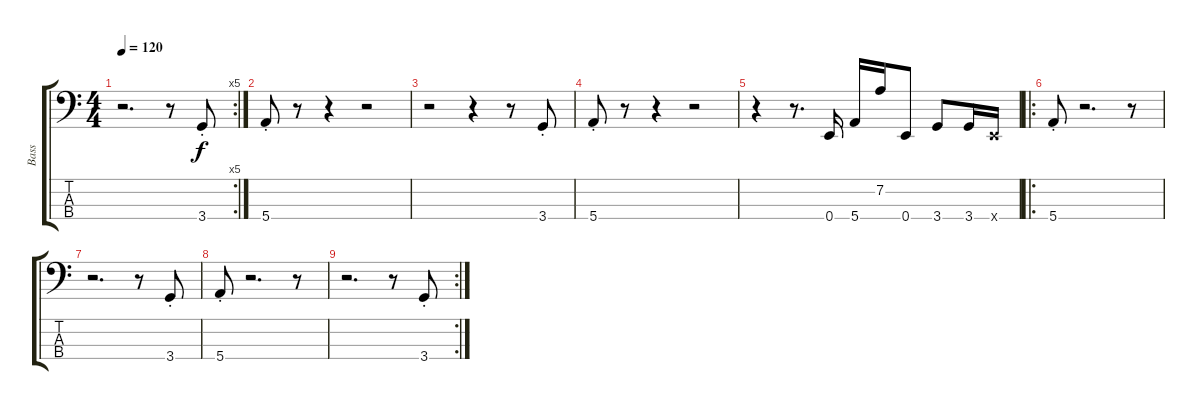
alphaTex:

\track ("Bass" "Bass") {instrument electricbassfinger}
\staff {score tabs}
\tuning (G2 D2 A1 E1) {hide}
\rc 5
\ts (4 4)
\tempo 120
\clef f4
\ks c
r.2{d dy f} r.8 3.4{st}.8 |
5.4{st}.8 r.8 r.4 r.2 |
r.2 r.4 r.8 3.4{st}.8 |
5.4{st}.8 r.8 r.4 r.2 |
r.4 r.8{d} 0.4.16 5.4.16 7.2.16 0.4.8 3.4.8 3.4.16 0.4{x}.16 |
\ro
5.4{st}.8 r.2{d} r.8 |
r.2{d} r.8 3.4{st}.8 |
5.4{st}.8 r.2{d} r.8 |
\rc 2
r.2{d} r.8 3.4{st}.8
